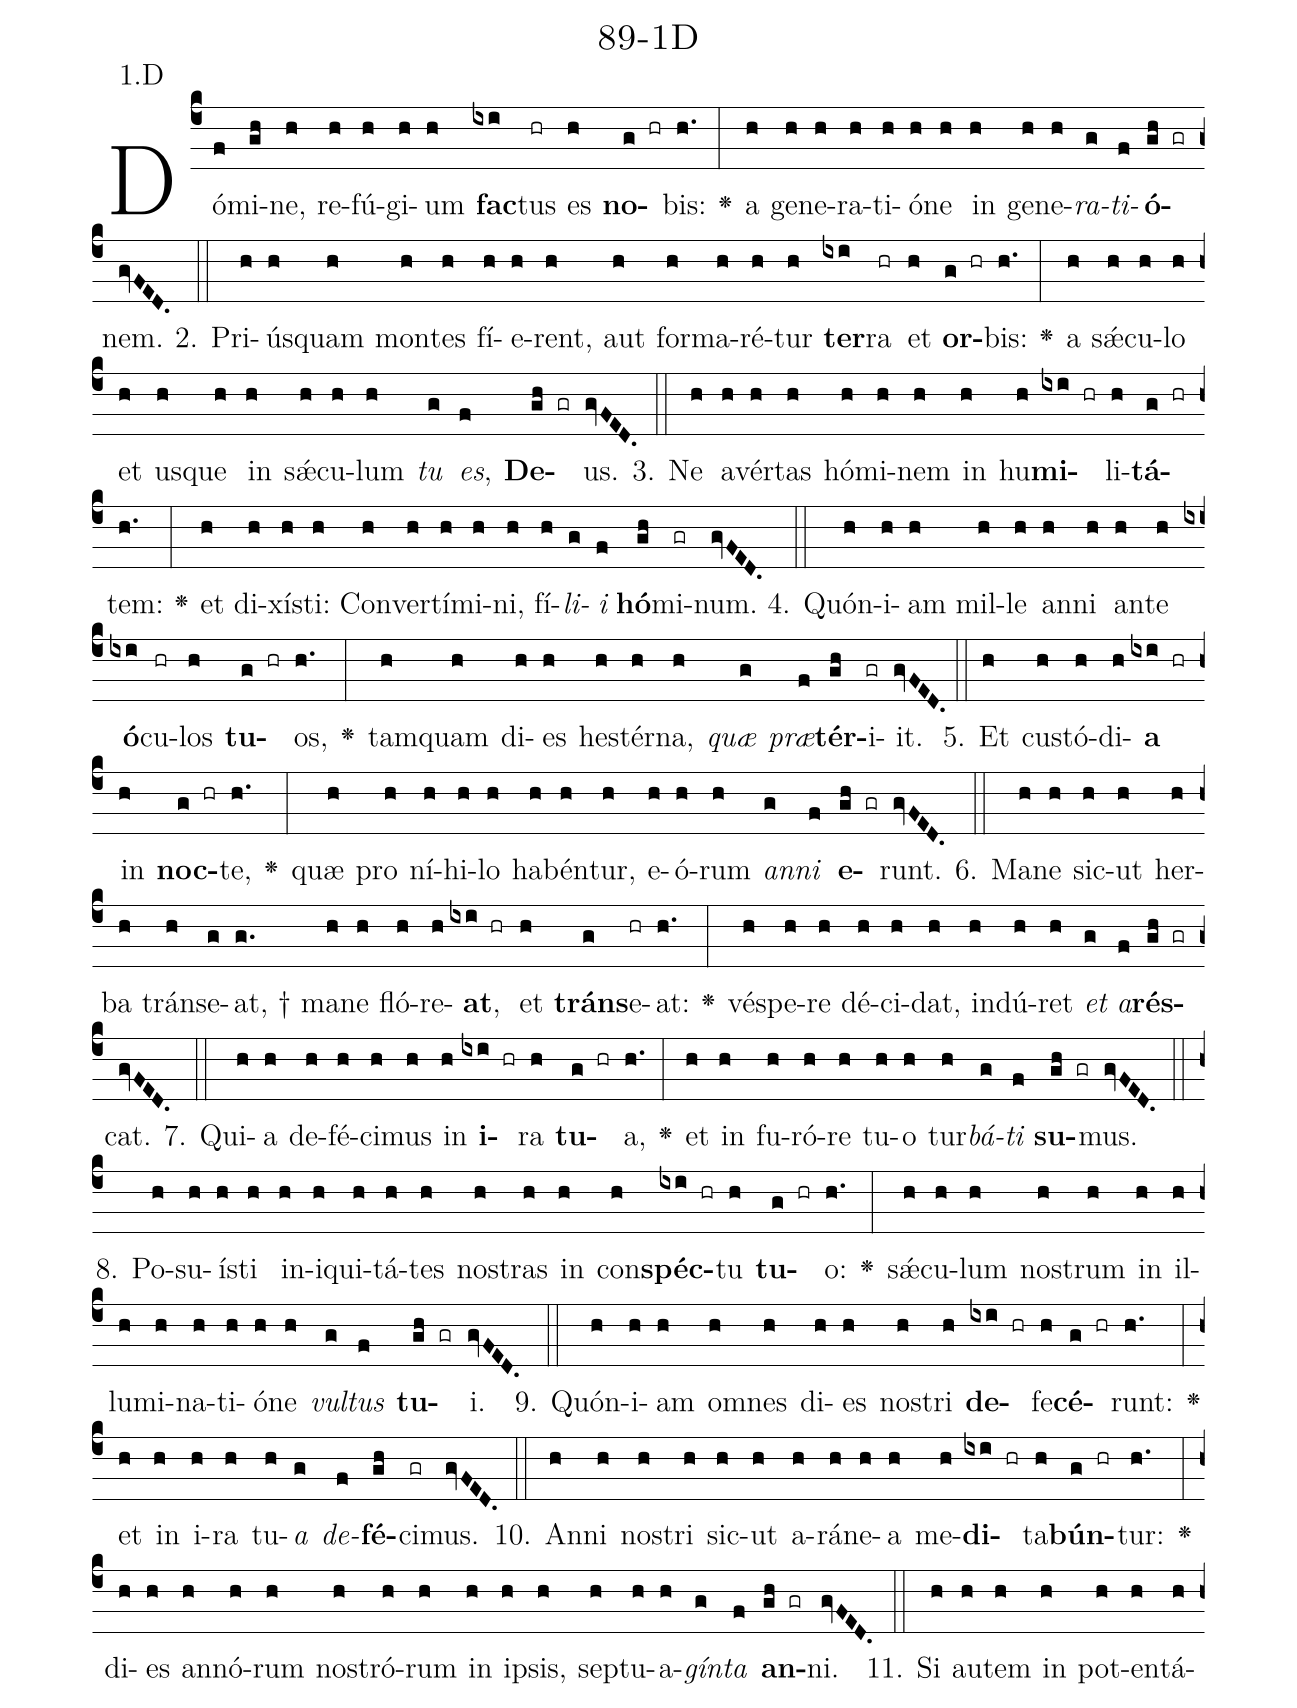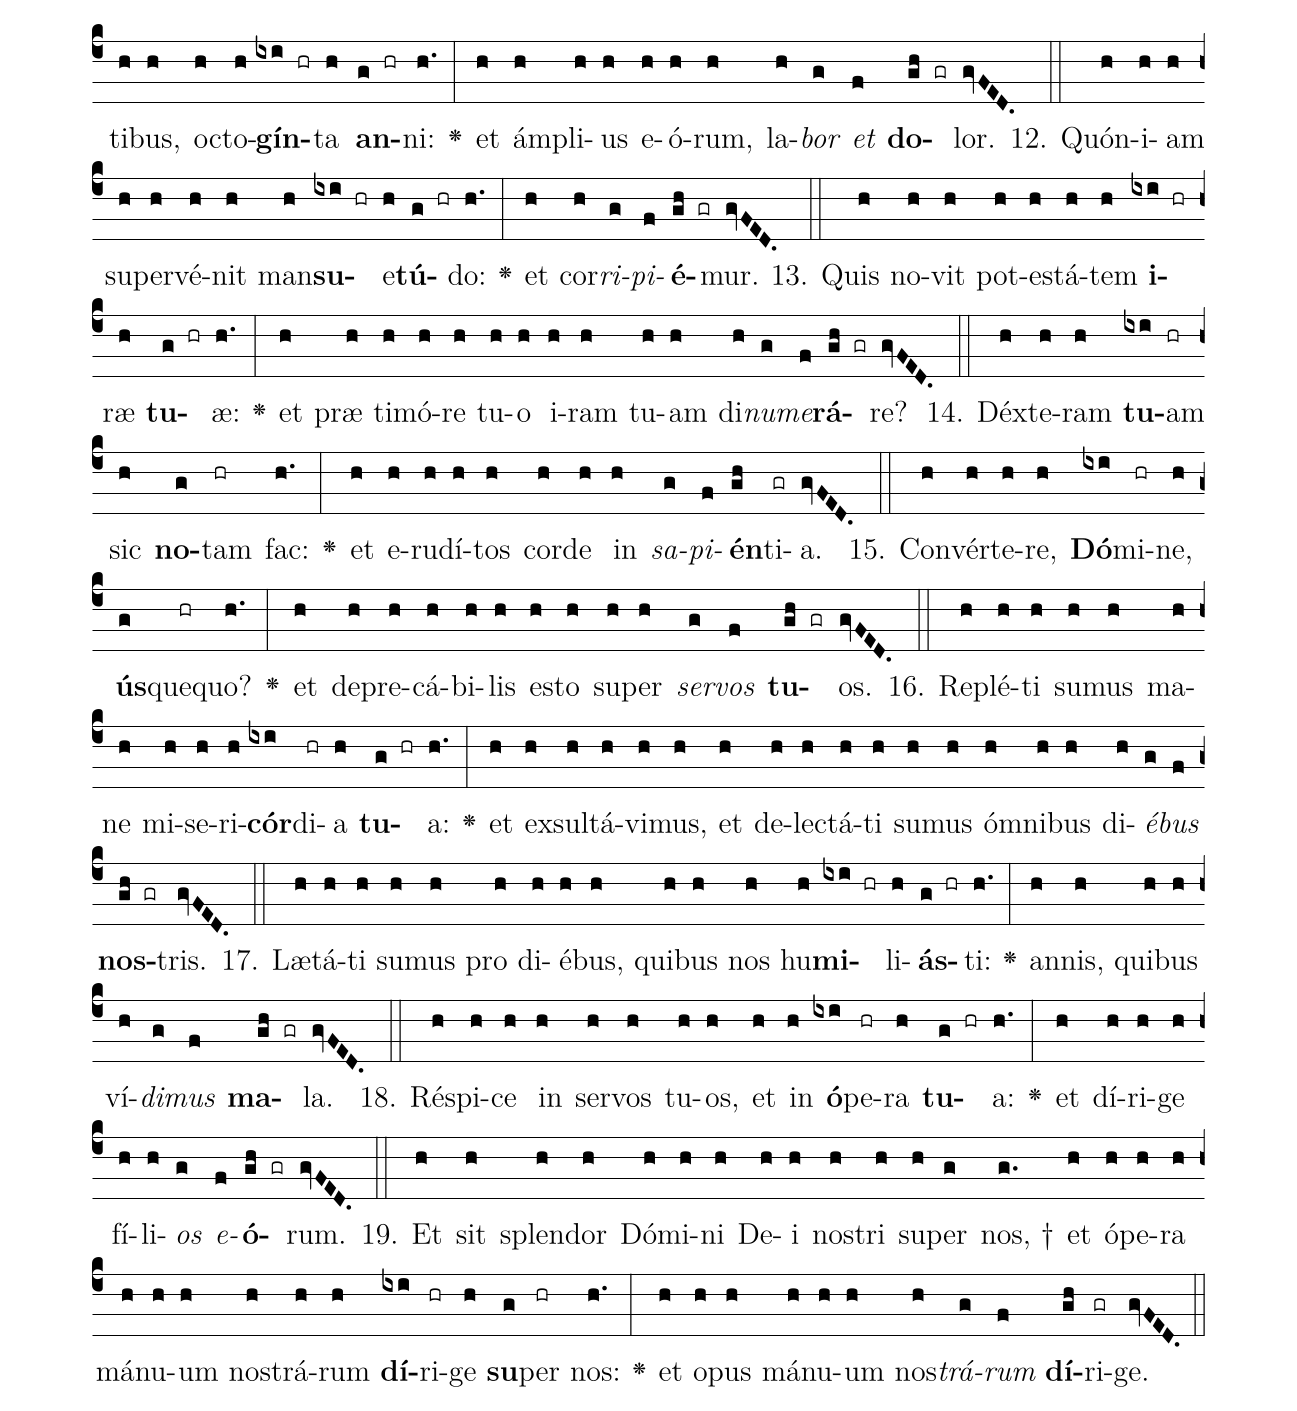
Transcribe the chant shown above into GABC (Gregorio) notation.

name: 89-1D;
annotation: 1.D;
%%
(c4)Dó(f)mi(gh)ne,(h) re(h)fú(h)gi(h)um(h) <b>fac</b>(ixi)tus(hr) es(h) <b>no</b>(g hr)bis:(h.) <v>\greheightstar</v>(:) a(h) ge(h)ne(h)ra(h)ti(h)ó(h)ne(h) in(h) ge(h)ne(h)<i>ra</i>(g)<i>ti</i>(f)<b>ó</b>(gh gr)nem.(gvFED.) (::)
2. Pri(h)ús(h)quam(h) mon(h)tes(h) fí(h)e(h)rent,(h) aut(h) for(h)ma(h)ré(h)tur(h) <b>ter</b>(ixi)ra(hr) et(h) <b>or</b>(g hr)bis:(h.) <v>\greheightstar</v>(:) a(h) sǽ(h)cu(h)lo(h) et(h) us(h)que(h) in(h) sǽ(h)cu(h)lum(h) <i>tu</i>(g) <i>es</i>,(f) <b>De</b>(gh gr)us.(gvFED.) (::)
3. Ne(h) a(h)vér(h)tas(h) hó(h)mi(h)nem(h) in(h) hu(h)<b>mi</b>(ixi hr)li(h)<b>tá</b>(g hr)tem:(h.) <v>\greheightstar</v>(:) et(h) di(h)xís(h)ti:(h) Con(h)ver(h)tí(h)mi(h)ni,(h) fí(h)<i>li</i>(g)<i>i</i>(f) <b>hó</b>(gh)mi(gr)num.(gvFED.) (::)
4. Quón(h)i(h)am(h) mil(h)le(h) an(h)ni(h) an(h)te(h) <b>ó</b>(ixi)cu(hr)los(h) <b>tu</b>(g hr)os,(h.) <v>\greheightstar</v>(:) tam(h)quam(h) di(h)es(h) hes(h)tér(h)na,(h) <i>quæ</i>(g) <i>præ</i>(f)<b>tér</b>(gh)i(gr)it.(gvFED.) (::)
5. Et(h) cus(h)tó(h)di(h)<b>a</b>(ixi hr) in(h) <b>noc</b>(g hr)te,(h.) <v>\greheightstar</v>(:) quæ(h) pro(h) ní(h)hi(h)lo(h) ha(h)bén(h)tur,(h) e(h)ó(h)rum(h) <i>an</i>(g)<i>ni</i>(f) <b>e</b>(gh gr)runt.(gvFED.) (::)
6. Ma(h)ne(h) sic(h)ut(h) her(h)ba(h) tráns(h)e(g)at, †(g.) ma(h)ne(h) fló(h)re(h)<b>at</b>,(ixi hr) et(h) <b>tráns</b>(g)e(hr)at:(h.) <v>\greheightstar</v>(:) vés(h)pe(h)re(h) dé(h)ci(h)dat,(h) in(h)dú(h)ret(h) <i>et</i>(g) <i>a</i>(f)<b>rés</b>(gh gr)cat.(gvFED.) (::)
7. Qui(h)a(h) de(h)fé(h)ci(h)mus(h) in(h) <b>i</b>(ixi hr)ra(h) <b>tu</b>(g hr)a,(h.) <v>\greheightstar</v>(:) et(h) in(h) fu(h)ró(h)re(h) tu(h)o(h) tur(h)<i>bá</i>(g)<i>ti</i>(f) <b>su</b>(gh gr)mus.(gvFED.) (::)
8. Po(h)su(h)ís(h)ti(h) in(h)i(h)qui(h)tá(h)tes(h) nos(h)tras(h) in(h) con(h)<b>spéc</b>(ixi hr)tu(h) <b>tu</b>(g hr)o:(h.) <v>\greheightstar</v>(:) sǽ(h)cu(h)lum(h) nos(h)trum(h) in(h) il(h)lu(h)mi(h)na(h)ti(h)ó(h)ne(h) <i>vul</i>(g)<i>tus</i>(f) <b>tu</b>(gh gr)i.(gvFED.) (::)
9. Quón(h)i(h)am(h) om(h)nes(h) di(h)es(h) nos(h)tri(h) <b>de</b>(ixi hr)fe(h)<b>cé</b>(g hr)runt:(h.) <v>\greheightstar</v>(:) et(h) in(h) i(h)ra(h) tu(h)<i>a</i>(g) <i>de</i>(f)<b>fé</b>(gh)ci(gr)mus.(gvFED.) (::)
10. An(h)ni(h) nos(h)tri(h) sic(h)ut(h) a(h)rá(h)ne(h)a(h) me(h)<b>di</b>(ixi hr)ta(h)<b>bún</b>(g hr)tur:(h.) <v>\greheightstar</v>(:) di(h)es(h) an(h)nó(h)rum(h) nos(h)tró(h)rum(h) in(h) ip(h)sis,(h) sep(h)tu(h)a(h)<i>gín</i>(g)<i>ta</i>(f) <b>an</b>(gh gr)ni.(gvFED.) (::)
11. Si(h) au(h)tem(h) in(h) pot(h)en(h)tá(h)ti(h)bus,(h) oc(h)to(h)<b>gín</b>(ixi hr)ta(h) <b>an</b>(g hr)ni:(h.) <v>\greheightstar</v>(:) et(h) ám(h)pli(h)us(h) e(h)ó(h)rum,(h) la(h)<i>bor</i>(g) <i>et</i>(f) <b>do</b>(gh gr)lor.(gvFED.) (::)
12. Quón(h)i(h)am(h) su(h)per(h)vé(h)nit(h) man(h)<b>su</b>(ixi hr)e(h)<b>tú</b>(g hr)do:(h.) <v>\greheightstar</v>(:) et(h) cor(h)<i>ri</i>(g)<i>pi</i>(f)<b>é</b>(gh gr)mur.(gvFED.) (::)
13. Quis(h) no(h)vit(h) pot(h)es(h)tá(h)tem(h) <b>i</b>(ixi hr)ræ(h) <b>tu</b>(g hr)æ:(h.) <v>\greheightstar</v>(:) et(h) præ(h) ti(h)mó(h)re(h) tu(h)o(h) i(h)ram(h) tu(h)am(h) di(h)<i>nu</i>(g)<i>me</i>(f)<b>rá</b>(gh gr)re?(gvFED.) (::)
14. Déx(h)te(h)ram(h) <b>tu</b>(ixi)am(hr) sic(h) <b>no</b>(g)tam(hr) fac:(h.) <v>\greheightstar</v>(:) et(h) e(h)ru(h)dí(h)tos(h) cor(h)de(h) in(h) <i>sa</i>(g)<i>pi</i>(f)<b>én</b>(gh)ti(gr)a.(gvFED.) (::)
15. Con(h)vér(h)te(h)re,(h) <b>Dó</b>(ixi)mi(hr)ne,(h) <b>ús</b>(g)que(hr)quo?(h.) <v>\greheightstar</v>(:) et(h) de(h)pre(h)cá(h)bi(h)lis(h) es(h)to(h) su(h)per(h) <i>ser</i>(g)<i>vos</i>(f) <b>tu</b>(gh gr)os.(gvFED.) (::)
16. Re(h)plé(h)ti(h) su(h)mus(h) ma(h)ne(h) mi(h)se(h)ri(h)<b>cór</b>(ixi)di(hr)a(h) <b>tu</b>(g hr)a:(h.) <v>\greheightstar</v>(:) et(h) ex(h)sul(h)tá(h)vi(h)mus,(h) et(h) de(h)lec(h)tá(h)ti(h) su(h)mus(h) óm(h)ni(h)bus(h) di(h)<i>é</i>(g)<i>bus</i>(f) <b>nos</b>(gh gr)tris.(gvFED.) (::)
17. Læ(h)tá(h)ti(h) su(h)mus(h) pro(h) di(h)é(h)bus,(h) qui(h)bus(h) nos(h) hu(h)<b>mi</b>(ixi hr)li(h)<b>ás</b>(g hr)ti:(h.) <v>\greheightstar</v>(:) an(h)nis,(h) qui(h)bus(h) ví(h)<i>di</i>(g)<i>mus</i>(f) <b>ma</b>(gh gr)la.(gvFED.) (::)
18. Ré(h)spi(h)ce(h) in(h) ser(h)vos(h) tu(h)os,(h) et(h) in(h) <b>ó</b>(ixi)pe(hr)ra(h) <b>tu</b>(g hr)a:(h.) <v>\greheightstar</v>(:) et(h) dí(h)ri(h)ge(h) fí(h)li(h)<i>os</i>(g) <i>e</i>(f)<b>ó</b>(gh gr)rum.(gvFED.) (::)
19. Et(h) sit(h) splen(h)dor(h) Dó(h)mi(h)ni(h) De(h)i(h) nos(h)tri(h) su(h)per(g) nos, †(g.) et(h) ó(h)pe(h)ra(h) má(h)nu(h)um(h) nos(h)trá(h)rum(h) <b>dí</b>(ixi)ri(hr)ge(h) <b>su</b>(g)per(hr) nos:(h.) <v>\greheightstar</v>(:) et(h) o(h)pus(h) má(h)nu(h)um(h) nos(h)<i>trá</i>(g)<i>rum</i>(f) <b>dí</b>(gh)ri(gr)ge.(gvFED.) (::)
